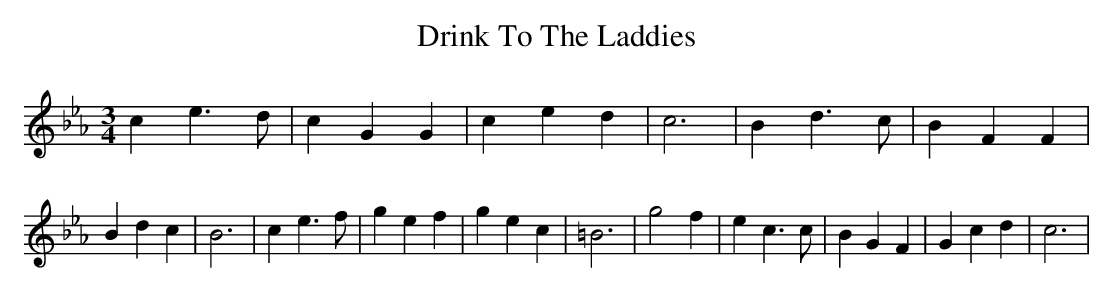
X:1
T:Drink To The Laddies
M:3/4
L:1/4
K:Eb
 c e3/2 d/2| c G G| c e d| c3| B d3/2 c/2| B F F| B d c| B3| c e3/2 f/2|\
 g e f| g e c| =B3| g2 f| e c3/2 c/2| B G F| G c d| c3|
